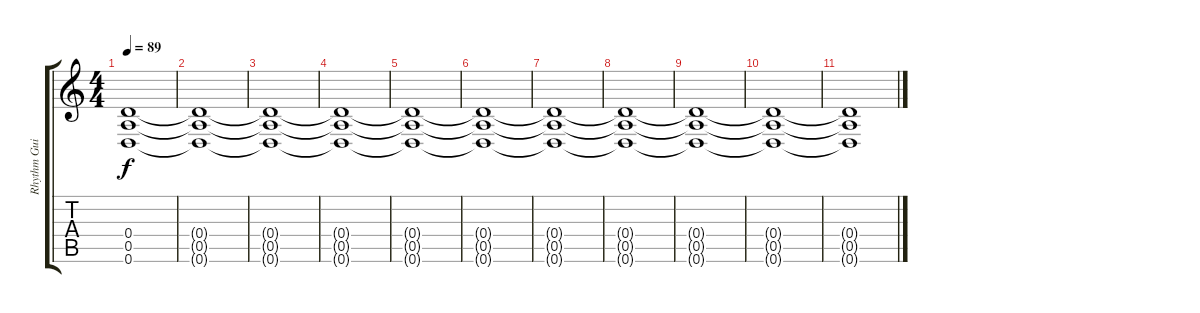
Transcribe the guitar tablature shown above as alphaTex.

\track ("Rhythm Guitar" "Rhythm Gui") {instrument distortionguitar}
\staff {score tabs}
\tuning (E4 B3 G3 D3 A2 D2) {hide}
\ts (4 4)
\tempo 89
\clef g2
\ks c
(0.4{t} 0.5{t} 0.6{t}).1{dy f} |
(0.4{t} 0.5{t} 0.6{t}).1 |
(0.4{t} 0.5{t} 0.6{t}).1 |
(0.4{t} 0.5{t} 0.6{t}).1 |
(0.4{t} 0.5{t} 0.6{t}).1 |
(0.4{t} 0.5{t} 0.6{t}).1 |
(0.4{t} 0.5{t} 0.6{t}).1 |
(0.4{t} 0.5{t} 0.6{t}).1 |
(0.4{t} 0.5{t} 0.6{t}).1 |
(0.4{t} 0.5{t} 0.6{t}).1 |
(0.4{t} 0.5{t} 0.6{t}).1
